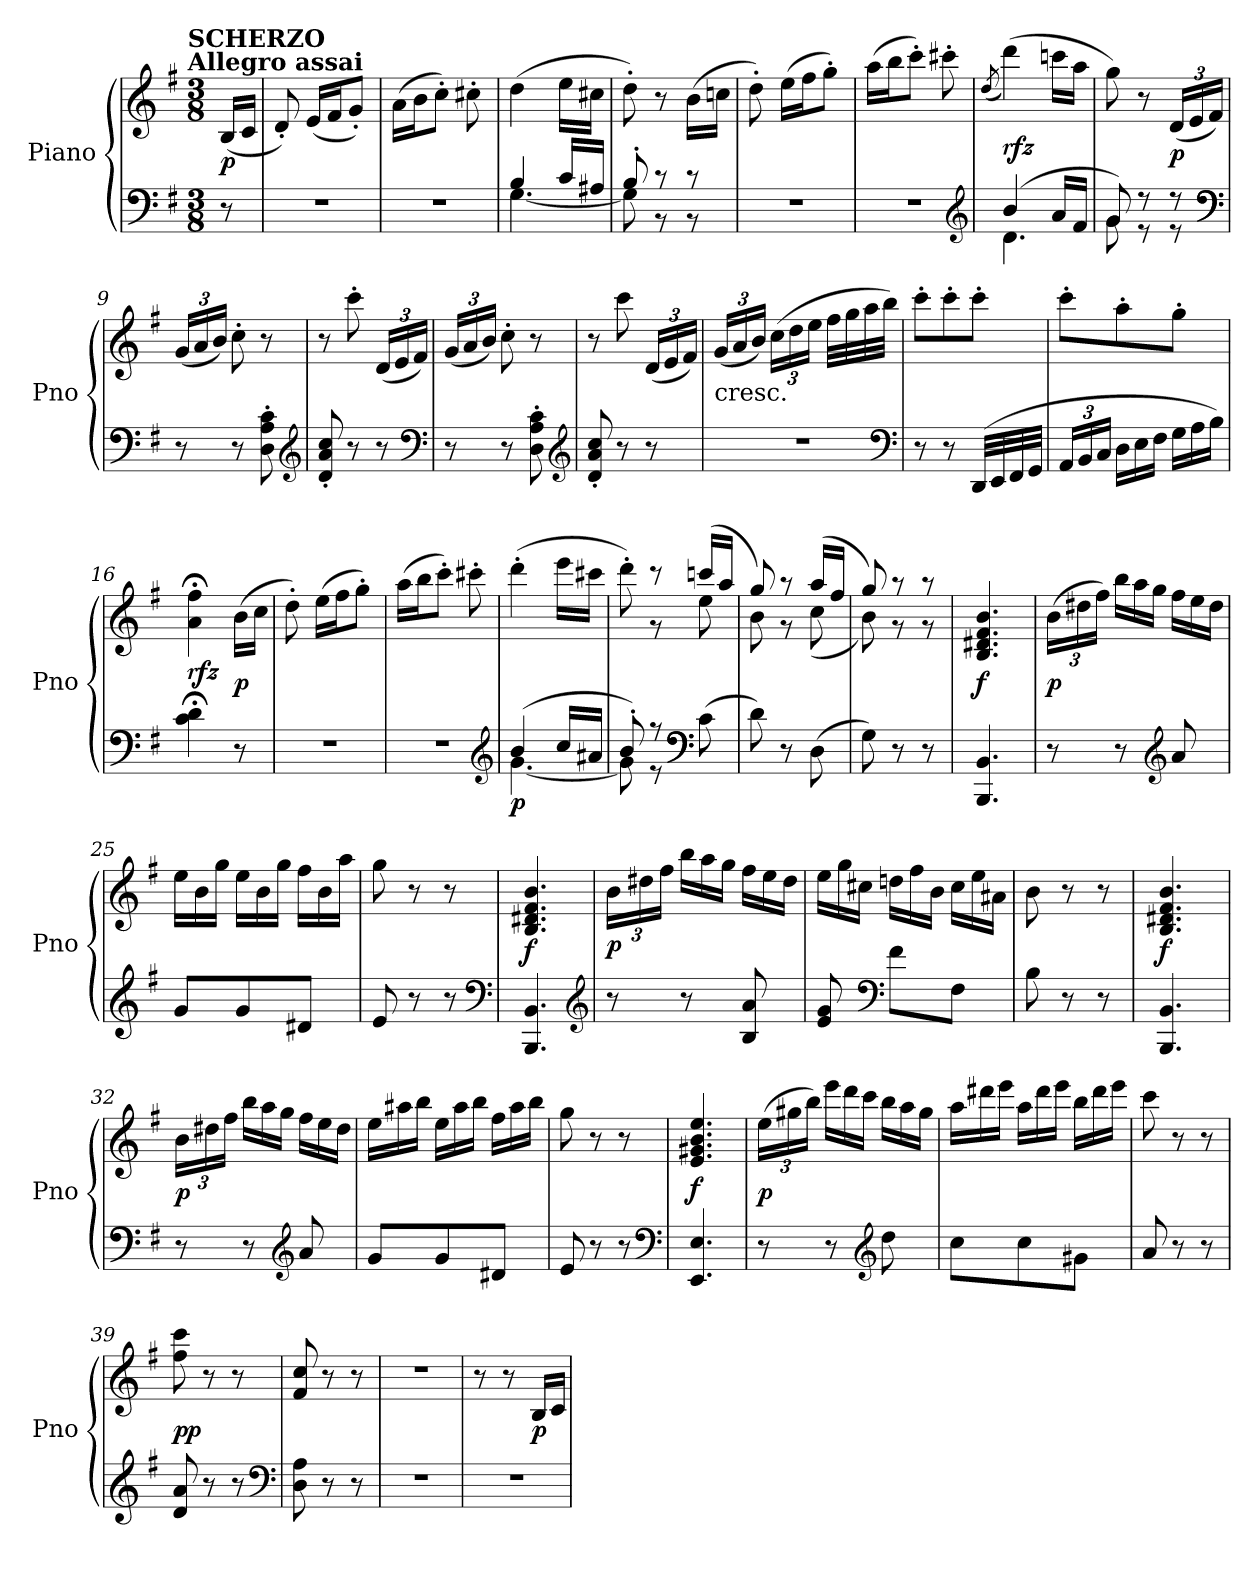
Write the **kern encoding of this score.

**kern	**kern	**dynam
*part1	*part1	*part1
*staff2	*staff1	*staff1/2
*I"Piano	*	*
*I'Pno	*	*
*clefF4	*clefG2	*
*k[f#]	*k[f#]	*
*G:	*G:	*
!!LO:TX:omd:t=SCHERZO\nAllegro assai
*M3/8	*M3/8	*
*MM120	*MM120	*
=	=	=
8r	(16BLL	p
.	16cJJ	.
=1	=1	=1
4.r	8d')	.
.	(16eLL	.
.	16f#J	.
.	8g'J)	.
=2	=2	=2
4.r	(16aLL	.
.	16bJ	.
.	8cc'J)	.
.	8cc#X'	.
=3	=3	=3
*^	*	*
4B	[4.G	(4dd	.
16cLL	.	16eeLL	.
16A#XJJ	.	16cc#XJJ	.
=4	=4	=4	=4
8B'	8G]	8dd')	.
8r	8r	8r	.
8r	8r	(16bLL	.
.	.	16ccnJJ	.
*v	*v	*	*
=5	=5	=5
4.r	8dd')	.
.	(16eeLL	.
.	16ff#J	.
.	8gg'J)	.
=6	=6	=6
4.r	(16aaLL	.
.	16bbJ	.
.	8ccc'J)	.
.	8ccc#X'	.
*clefG2	*	*
=7	=7	=7
.	(<8qdd	.
*^	*	*
(4b	4.d	(4ddd)	rfz
16aLL	.	16cccnLL	.
16f#JJ	.	16aaJJ	.
=8	=8	=8	=8
8g)	8g	8gg)	.
8r	8r	8r	.
8r	8r	(24dLL	p
.	.	24e	.
.	.	24f#JJ)	.
*v	*v	*	*
*clefF4	*	*
=9	=9	=9
8r	(24gLL	.
.	24a	.
.	24bJJ)	.
8r	8cc'	.
8D' 8A' 8c'	8r	.
*clefG2	*	*
=10	=10	=10
8d' 8a' 8cc'	8r	.
8r	8ccc'	.
8r	(24dLL	.
.	24e	.
.	24f#JJ)	.
*clefF4	*	*
=11	=11	=11
8r	(24gLL	.
.	24a	.
.	24bJJ)	.
8r	8cc'	.
8D' 8A' 8c'	8r	.
*clefG2	*	*
=12	=12	=12
8d' 8a' 8cc'	8r	.
8r	8ccc	.
8r	(24dLL	.
.	24e	.
.	24f#JJ)	.
=13	=13	=13
!	!LO:TX:c:t=cresc.	!
4.r	(24gLL	.
.	24a	.
.	24bJJ)	.
.	(24ccLL	.
.	24dd	.
.	24eeJJ	.
.	32ff#LLL	.
.	32gg	.
.	32aa	.
.	32bbJJJ)	.
*clefF4	*	*
=14	=14	=14
8r	8ccc'L	.
8r	8ccc'	.
(32DDLLL	8ccc'J	.
32EE	.	.
32FF#	.	.
32GGJJJ	.	.
=15	=15	=15
24AALL	8ccc'L	.
24BB	.	.
24CJJ	.	.
*Xtuplet	*	*
24DLL	8aa'	.
24E	.	.
24F#JJ	.	.
24GLL	8gg'J	.
24A	.	.
24BJJ)	.	.
=16	=16	=16
4c;< 4d;<	4a;< 4ff#;<	rfz
8r	(16bLL	p
.	16ccJJ	.
=17	=17	=17
4.r	8dd')	.
.	(16eeLL	.
.	16ff#J	.
.	8gg'J)	.
=18	=18	=18
4.r	(16aaLL	.
.	16bbJ	.
.	8ccc'J)	.
.	8ccc#X'	.
*clefG2	*	*
=19	=19	=19
*^	*	*
!	!	!	!LO:DY:b=2
(4b	[4.g	(4ddd'	p
16ccLL	.	16eeeLL	.
16a#XJJ	.	16ccc#XJJ	.
=20	=20	=20	=20
*	*	*^	*
8b')	8g]	8ryy	8ddd')	.
8r	8r	8r	8r	.
*clefF4	*	*	*	*
(8c	8ryy	(16cccnLL	8ee	.
.	.	16aaJJ	.	.
*v	*v	*	*	*
=21	=21	=21	=21
8d)	8gg)	8b	.
8r	8r	8r	.
(8D	(16aaLL	(8cc	.
.	16ff#JJ	.	.
=22	=22	=22	=22
8G)	8gg)	8b)	.
8r	8r	8r	.
8r	8r	8r	.
*	*v	*v	*
=23	=23	=23
4.BBB 4.BB	4.B 4.d#X 4.f# 4.b	f
=24	=24	=24
8r	(24bLL	p
.	24dd#X	.
.	24ff#JJ)	.
*	*Xtuplet	*
8r	24bbLL	.
.	24aa	.
.	24ggJJ	.
*clefG2	*	*
8a	24ff#LL	.
.	24ee	.
.	24dd#JJ	.
=25	=25	=25
8gL	24eeLL	.
.	24b	.
.	24ggJJ	.
8g	24eeLL	.
.	24b	.
.	24ggJJ	.
8d#XJ	24ff#LL	.
.	24b	.
.	24aaJJ	.
=26	=26	=26
8e	8gg	.
8r	8r	.
8r	8r	.
*clefF4	*	*
=27	=27	=27
4.BBB 4.BB	4.B 4.d#X 4.f# 4.b	f
*clefG2	*	*
=28	=28	=28
*	*tuplet	*
8r	24bLL	p
.	24dd#X	.
.	24ff#JJ	.
*	*Xtuplet	*
8r	24bbLL	.
.	24aa	.
.	24ggJJ	.
8B 8a	24ff#LL	.
.	24ee	.
.	24dd#JJ	.
=29	=29	=29
8e 8g	24eeLL	.
.	24gg	.
.	24cc#XJJ	.
*clefF4	*	*
8f#L	24ddnLL	.
.	24ff#	.
.	24bJJ	.
8F#J	24cc#LL	.
.	24ee	.
.	24a#XJJ	.
=30	=30	=30
8B	8b	.
8r	8r	.
8r	8r	.
=31	=31	=31
4.BBB 4.BB	4.B 4.d#X 4.f# 4.b	f
=32	=32	=32
*	*tuplet	*
8r	24bLL	p
.	24dd#X	.
.	24ff#JJ	.
*	*Xtuplet	*
8r	24bbLL	.
.	24aa	.
.	24ggJJ	.
*clefG2	*	*
8a	24ff#LL	.
.	24ee	.
.	24dd#JJ	.
=33	=33	=33
8gL	24eeLL	.
.	24aa#X	.
.	24bbJJ	.
8g	24eeLL	.
.	24aa#	.
.	24bbJJ	.
8d#XJ	24ff#LL	.
.	24aa#	.
.	24bbJJ	.
=34	=34	=34
8e	8gg	.
8r	8r	.
8r	8r	.
*clefF4	*	*
=35	=35	=35
4.EE 4.E	4.e 4.g#X 4.b 4.ee	f
=36	=36	=36
*	*tuplet	*
8r	(24eeLL	p
.	24gg#X	.
.	24bbJJ)	.
*	*Xtuplet	*
8r	24eeeLL	.
.	24ddd	.
.	24cccJJ	.
*clefG2	*	*
8dd	24bbLL	.
.	24aa	.
.	24gg#JJ	.
=37	=37	=37
8cc\L	24aaLL	.
.	24ddd#X	.
.	24eeeJJ	.
8cc\	24aaLL	.
.	24ddd#	.
.	24eeeJJ	.
8g#X\J	24bbLL	.
.	24ddd#	.
.	24eeeJJ	.
=38	=38	=38
8a	8ccc	.
8r	8r	.
8r	8r	.
=39	=39	=39
8d 8a	8ff# 8ccc	pp
8r	8r	.
8r	8r	.
*clefF4	*	*
=40	=40	=40
8D 8A	8f# 8cc	.
8r	8r	.
8r	8r	.
=41	=41	=41
4.r	4.r	.
=42	=42	=42
4.r	8r	.
.	8r	.
.	16BLL	p
.	16cJJ	.
=	=	=
*-	*-	*-
